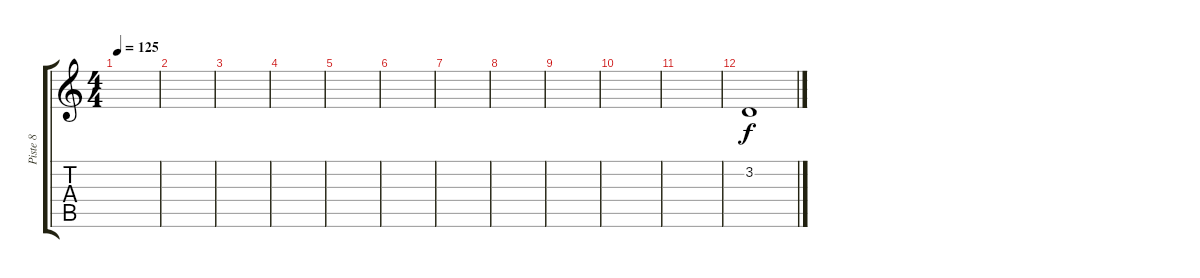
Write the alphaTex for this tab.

\track ("Piste 8" "Piste 8") {instrument glockenspiel}
\staff {score tabs}
\tuning (E4 B3 G3 D3 A2 D2) {hide}
\ts (4 4)
\tempo 125
\clef g2
\ks c
|
|
|
|
|
|
|
|
|
|
|
3.2.1{dy f instrument tubularbells}
